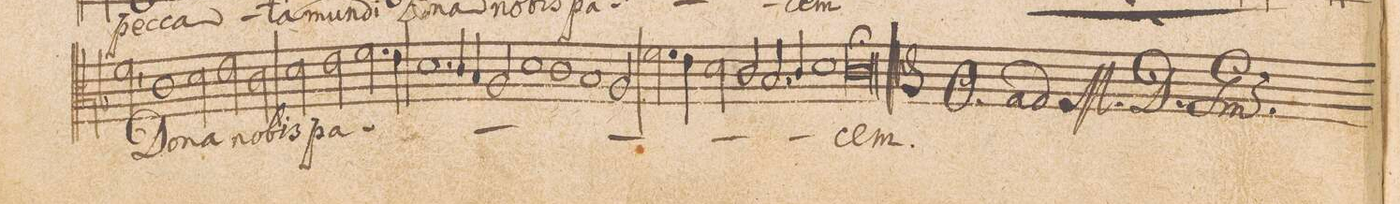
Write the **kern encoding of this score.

**kern	**text
*I"[TenoreII]	*
*clefC3	*
*k[b-]	*
*met(C|)	*
*M2/1	*
2f,\	-cem
*	*Xij
1c\	Do-
=71-	=71-
2d\	-na
2e\	no-
2c\	-bis
=72-	=72-
2d\	pa-
2e\	.
2.f\	.
4e\	.
=73-	=73-
1.d\	.
4c/	.
4B-/	.
=74-	=74-
2A/	.
1d\	.
1c\	.
=75-	=75-
1B-/	.
2A/	.
=76-	=76-
2.f\	.
4e\	.
2d\	.
2c/	.
=77-	=77-
2.B-/	.
4c/	.
1d\	.
=78-	=78-
0c\;	-cem.
=-	=-
*-	*-
